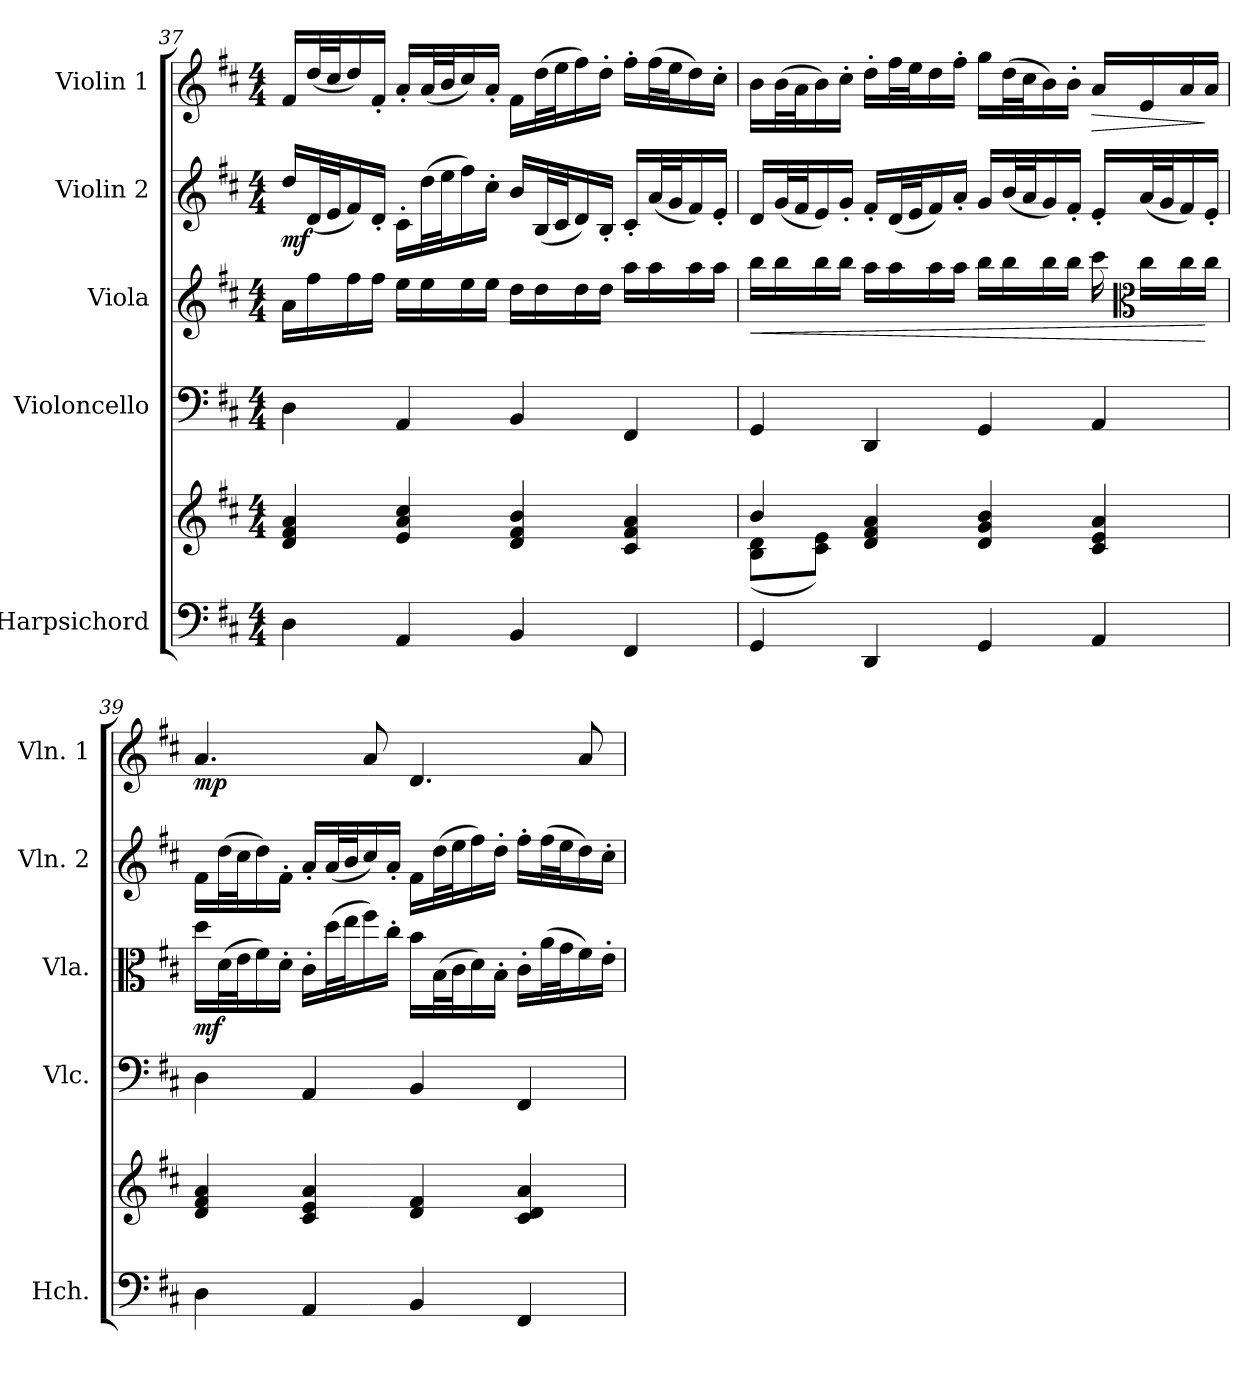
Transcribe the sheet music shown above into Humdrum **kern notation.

**kern	**kern	**kern	**kern	**dynam	**kern	**dynam	**kern	**dynam
*part5	*part5	*part4	*part3	*part3	*part2	*part2	*part1	*part1
*staff6	*staff5	*staff4	*staff3	*staff3	*staff2	*staff2	*staff1	*staff1
*I"Harpsichord	*	*I"Violoncello	*I"Viola	*	*I"Violin 2	*	*I"Violin 1	*
*I'Hch.	*	*I'Vlc.	*I'Vla.	*	*I'Vln. 2	*	*I'Vln. 1	*
*clefF4	*clefG2	*clefF4	*clefG2	*	*clefG2	*	*clefG2	*
*k[f#c#]	*k[f#c#]	*k[f#c#]	*k[f#c#]	*	*k[f#c#]	*	*k[f#c#]	*
*D:	*D:	*D:	*D:	*	*D:	*	*D:	*
*M4/4	*M4/4	*M4/4	*M4/4	*	*M4/4	*	*M4/4	*
=37	=37	=37	=37	=37	=37	=37	=37	=37
!	!	!	!	!	!	!LO:DY:b	!	!
4D\	4d/ 4f#/ 4a/	4D\	16a\LL	.	16dd/LL	mf	16f#/LL	.
.	.	.	16ff#\	.	(32d/L	.	(32dd/L	.
.	.	.	.	.	32e/J	.	32cc#/J	.
.	.	.	16ff#\	.	16f#/)	.	16dd/)	.
.	.	.	16ff#\JJ	.	16d'/JJ	.	16f#'/JJ	.
4AA/	4e/ 4a/ 4cc#/	4AA/	16ee\LL	.	16c#'\LL	.	16a'/LL	.
.	.	.	16ee\	.	(32dd\L	.	(32a/L	.
.	.	.	.	.	32ee\J	.	32b/J	.
.	.	.	16ee\	.	16ff#\)	.	16cc#/)	.
.	.	.	16ee\JJ	.	16cc#'\JJ	.	16a'/JJ	.
4BB/	4d/ 4f#/ 4b/	4BB/	16dd\LL	.	16b/LL	.	16f#\LL	.
.	.	.	16dd\	.	(32B/L	.	(32dd\L	.
.	.	.	.	.	32c#/J	.	32ee\J	.
.	.	.	16dd\	.	16d/)	.	16ff#\)	.
.	.	.	16dd\JJ	.	16B'/JJ	.	16dd'\JJ	.
4FF#/	4c#/ 4f#/ 4a/	4FF#/	16aa\LL	.	16c#'/LL	.	16ff#'\LL	.
.	.	.	16aa\	.	(32a/L	.	(32ff#\L	.
.	.	.	.	.	32g/J	.	32ee\J	.
.	.	.	16aa\	.	16f#/)	.	16dd\)	.
.	.	.	16aa\JJ	.	16e'/JJ	.	16cc#'\JJ	.
!!LO:LB:g=z
=38	=38	=38	=38	=38	=38	=38	=38	=38
*	*^	*	*	*	*	*	*	*
!	!	!	!	!	!LO:HP:b	!	!	!	!
4GG/	4b/	(8B\ 8d\L	4GG/	16bb\LL	<	16d/LL	.	16b\LL	.
.	.	.	.	16bb\	.	(32g/L	.	(32b\L	.
.	.	.	.	.	.	32f#/J	.	32a\J	.
.	.	8c#\ 8e\J)	.	16bb\	.	16e/)	.	16b\)	.
.	.	.	.	16bb\JJ	.	16g'/JJ	.	16cc#'\JJ	.
4DD/	4d/ 4f#/ 4a/	2.ryy	4DD/	16aa\LL	.	16f#'/LL	.	16dd'\LL	.
.	.	.	.	16aa\	.	(32d/L	.	32ff#\L	.
.	.	.	.	.	.	32e/J	.	32ee\J	.
.	.	.	.	16aa\	.	16f#/)	.	16dd\	.
.	.	.	.	16aa\JJ	.	16a'/JJ	.	16ff#'\JJ	.
4GG/	4d/ 4g/ 4b/	.	4GG/	16bb\LL	.	16g/LL	.	16gg\LL	.
.	.	.	.	16bb\	.	(32b/L	.	(32dd\L	.
.	.	.	.	.	.	32a/J	.	32cc#\J	.
.	.	.	.	16bb\	.	16g/)	.	16b\)	.
.	.	.	.	16bb\JJ	.	16f#'/JJ	.	16b'\JJ	.
!	!	!	!	!	!	!	!	!	!LO:HP:b
4AA/	4c#/ 4e/ 4a/	.	4AA/	16ccc#\	.	16e'/LL	.	16a/LL	>
*	*	*	*	*clefC3	*	*	*	*	*
.	.	.	.	16cc#\LL	.	(32a/L	.	16e/	.
.	.	.	.	.	.	32g/J	.	.	.
.	.	.	.	16cc#\	.	16f#/)	.	16a/	.
.	.	.	.	16cc#\JJ	[	16e'/JJ	.	16a/JJ	]
*	*v	*v	*	*	*	*	*	*	*
=39	=39	=39	=39	=39	=39	=39	=39	=39
!	!	!	!	!LO:DY:b	!	!	!	!LO:DY:b
4D\	4d/ 4f#/ 4a/	4D\	16dd\LL	mf	16f#\LL	.	4.a/	mp
.	.	.	(32d\L	.	(32dd\L	.	.	.
.	.	.	32e\J	.	32cc#\J	.	.	.
.	.	.	16f#\)	.	16dd\)	.	.	.
.	.	.	16d'\JJ	.	16f#'\JJ	.	.	.
4AA/	4c#/ 4e/ 4a/	4AA/	16c#'\LL	.	16a'/LL	.	.	.
.	.	.	(32dd\L	.	(32a/L	.	.	.
.	.	.	32ee\J	.	32b/J	.	.	.
.	.	.	16ff#\)	.	16cc#/)	.	8a/	.
.	.	.	16cc#'\JJ	.	16a'/JJ	.	.	.
4BB/	4d/ 4f#/	4BB/	16b\LL	.	16f#\LL	.	4.d/	.
.	.	.	(32B\L	.	(32dd\L	.	.	.
.	.	.	32c#\J	.	32ee\J	.	.	.
.	.	.	16d\)	.	16ff#\)	.	.	.
.	.	.	16B'\JJ	.	16dd'\JJ	.	.	.
4FF#/	4c#/ 4d/ 4a/	4FF#/	16c#'\LL	.	16ff#'\LL	.	.	.
.	.	.	(32a\L	.	(32ff#\L	.	.	.
.	.	.	32g\J	.	32ee\J	.	.	.
.	.	.	16f#\)	.	16dd\)	.	8a/	.
.	.	.	16e'\JJ	.	16cc#'\JJ	.	.	.
=	=	=	=	=	=	=	=	=
*-	*-	*-	*-	*-	*-	*-	*-	*-
